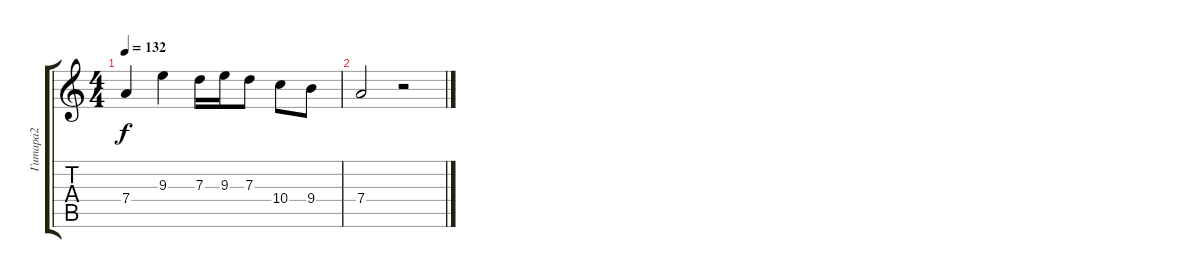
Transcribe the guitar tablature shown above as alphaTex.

\track ("Гитара2" "Гитара2") {instrument distortionguitar}
\staff {score tabs}
\tuning (E4 B3 G3 D3 A2 E2) {hide}
\ts (4 4)
\tempo 132
\clef g2
\ks c
7.4.4{dy f} 9.3.4 7.3.16 9.3.16 7.3.8 10.4.8 9.4.8 |
7.4.2 r.2
